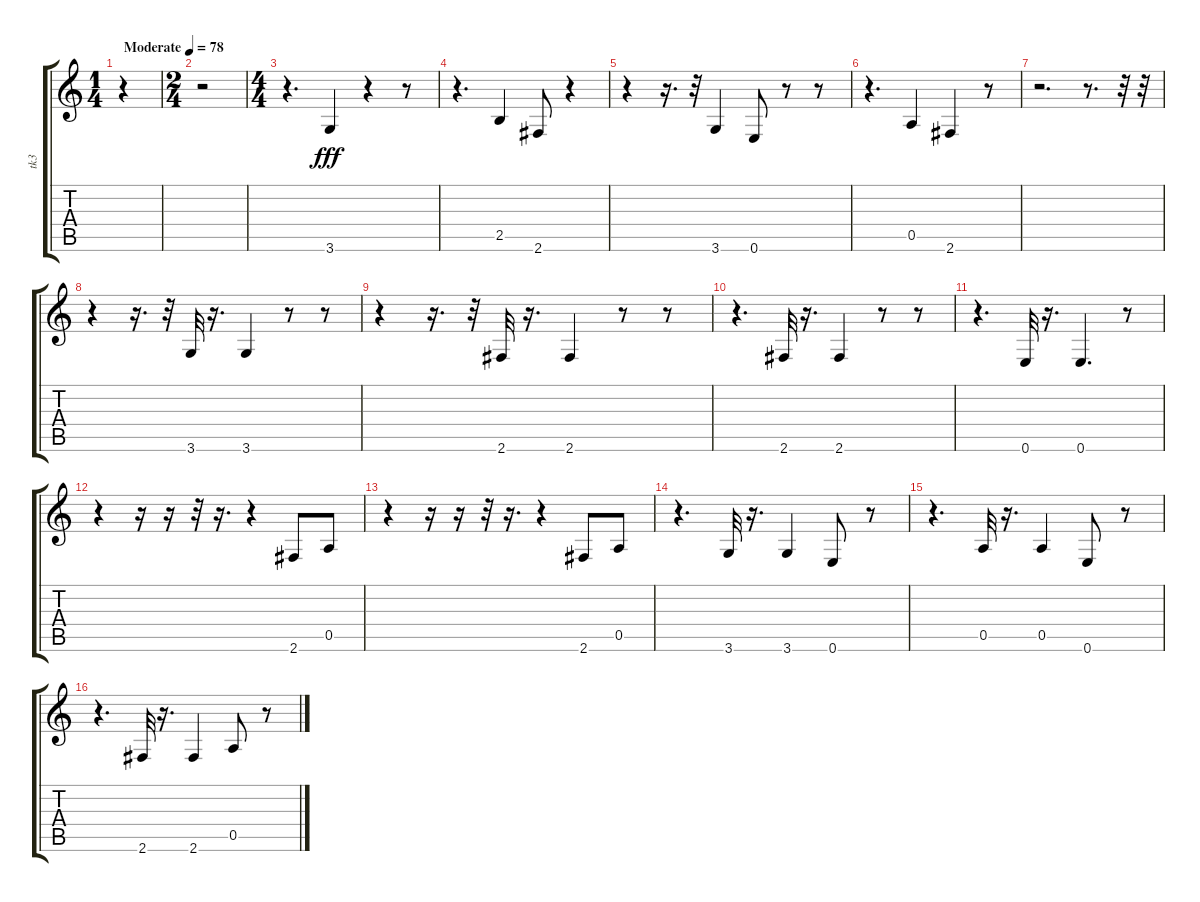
\track ("tk3" "tk3") {instrument electricbassfinger}
\staff {score tabs}
\tuning (E4 B3 G3 D3 A2 E2) {hide}
\ts (1 4)
\tempo (78 "Moderate")
\clef g2
\ks c
r.4{dy fff instrument electricbassfinger} |
\ts (2 4)
r.2 |
\ts (4 4)
r.4{d} 3.6.4 r.4 r.8 |
r.4{d} 2.5.4 2.6.8 r.4 |
r.4 r.16{d} r.32 3.6.4 0.6.8 r.8 r.8 |
r.4{d} 0.5.4 2.6.4 r.8 |
r.2{d} r.8{d} r.32 r.32 |
r.4 r.16{d} r.32 3.6.32 r.16{d} 3.6.4 r.8 r.8 |
r.4 r.16{d} r.32 2.6.32 r.16{d} 2.6.4 r.8 r.8 |
r.4{d} 2.6.32 r.16{d} 2.6.4 r.8 r.8 |
r.4{d} 0.6.32 r.16{d} 0.6.4{d} r.8 |
r.4 r.16 r.16 r.32 r.16{d} r.4 2.6.8 0.5.8 |
r.4 r.16 r.16 r.32 r.16{d} r.4 2.6.8 0.5.8 |
r.4{d} 3.6.32 r.16{d} 3.6.4 0.6.8 r.8 |
r.4{d} 0.5.32 r.16{d} 0.5.4 0.6.8 r.8 |
r.4{d} 2.6.32 r.16{d} 2.6.4 0.5.8 r.8
